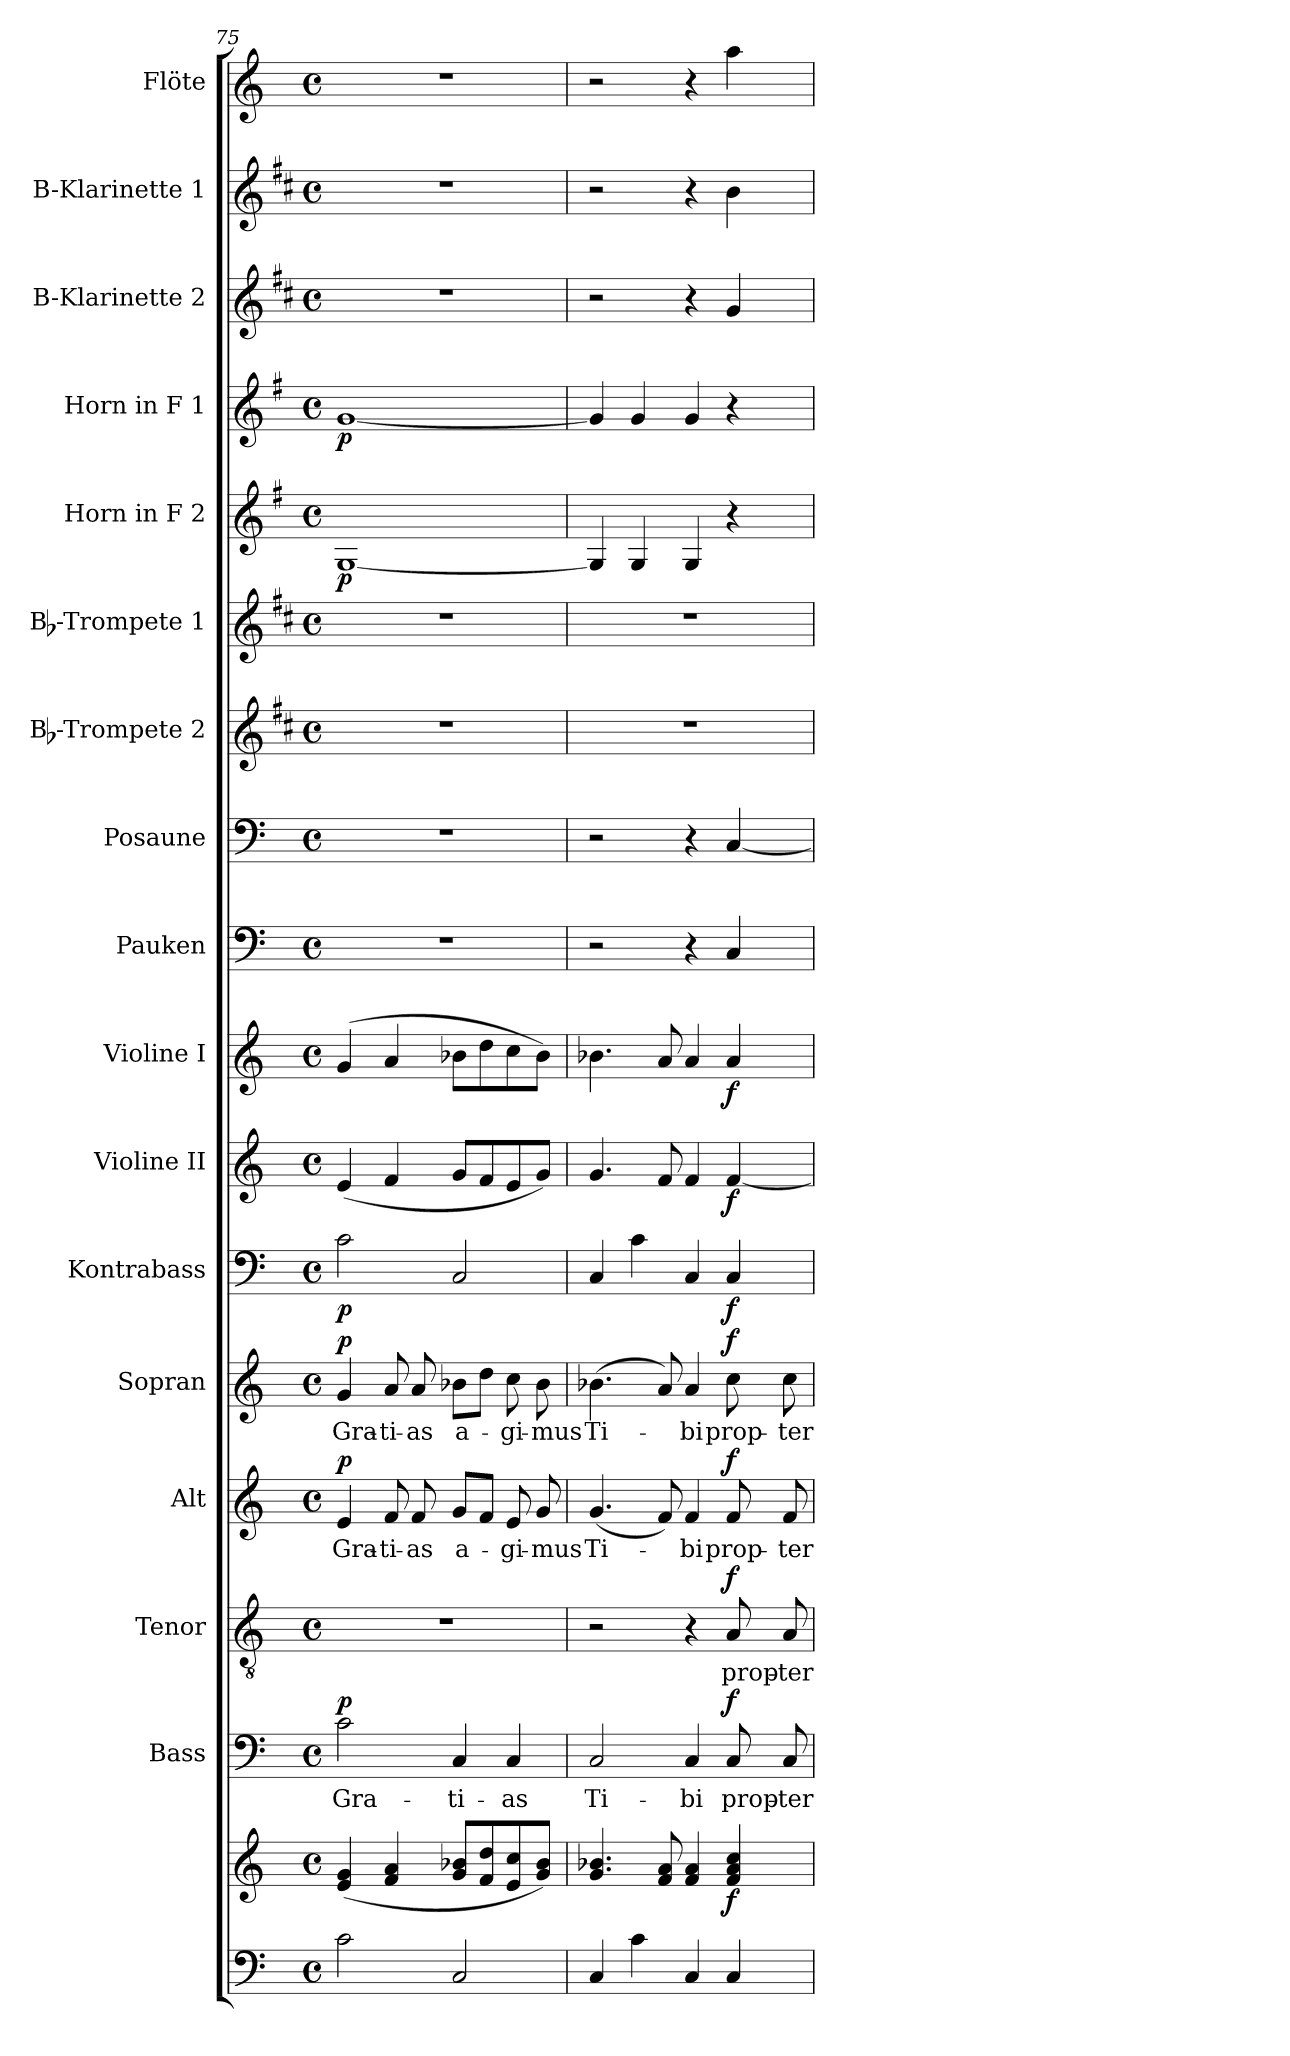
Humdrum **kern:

**kern	**kern	**dynam	**kern	**text	**dynam	**kern	**text	**dynam	**kern	**text	**dynam	**kern	**text	**dynam	**kern	**dynam	**kern	**dynam	**kern	**dynam	**kern	**kern	**kern	**kern	**kern	**dynam	**kern	**dynam	**kern	**kern	**kern
*part17	*part17	*part17	*part16	*part16	*part16	*part15	*part15	*part15	*part14	*part14	*part14	*part13	*part13	*part13	*part12	*part12	*part11	*part11	*part10	*part10	*part9	*part8	*part7	*part6	*part5	*part5	*part4	*part4	*part3	*part2	*part1
*staff18	*staff17	*staff17/18	*staff16	*staff16	*staff16	*staff15	*staff15	*staff15	*staff14	*staff14	*staff14	*staff13	*staff13	*staff13	*staff12	*staff12	*staff11	*staff11	*staff10	*staff10	*staff9	*staff8	*staff7	*staff6	*staff5	*staff5	*staff4	*staff4	*staff3	*staff2	*staff1
*	*	*	*I"Bass	*	*	*I"Tenor	*	*	*I"Alt	*	*	*I"Sopran	*	*	*I"Kontrabass	*	*I"Violine II	*	*I"Violine I	*	*I"Pauken	*I"Posaune	*I"Bb-Trompete 2	*I"Bb-Trompete 1	*I"Horn in F 2	*	*I"Horn in F 1	*	*I"B-Klarinette 2	*I"B-Klarinette 1	*I"Flöte
*	*	*	*I'B.	*	*	*I'T.	*	*	*I'A.	*	*	*I'S.	*	*	*I'Kb.	*	*I'Vl. II	*	*I'Vl. I	*	*I'Pk.	*I'Pos.	*I'Bb Trp. 2	*I'Bb Trp. 1	*I'Hrn. 2	*	*I'Hrn. 1	*	*I'B Kl. 2	*I'B Kl. 1	*I'Fl.
*clefF4	*clefG2	*	*clefF4	*	*	*clefGv2	*	*	*clefG2	*	*	*clefG2	*	*	*clefF4	*	*clefG2	*	*clefG2	*	*clefF4	*clefF4	*clefG2	*clefG2	*clefG2	*	*clefG2	*	*clefG2	*clefG2	*clefG2
*	*	*	*	*	*	*	*	*	*	*	*	*	*	*	*ITrd7c12	*	*	*	*	*	*	*	*ITrd1c2	*ITrd1c2	*ITrd4c7	*	*ITrd4c7	*	*ITrd1c2	*ITrd1c2	*
*k[]	*k[]	*	*k[]	*	*	*k[]	*	*	*k[]	*	*	*k[]	*	*	*k[]	*	*k[]	*	*k[]	*	*k[]	*k[]	*k[]	*k[]	*k[]	*	*k[]	*	*k[]	*k[]	*k[]
*C:	*C:	*	*C:	*	*	*C:	*	*	*C:	*	*	*C:	*	*	*C:	*	*C:	*	*C:	*	*C:	*C:	*C:	*C:	*C:	*	*C:	*	*C:	*C:	*C:
*M4/4	*M4/4	*	*M4/4	*	*	*M4/4	*	*	*M4/4	*	*	*M4/4	*	*	*M4/4	*	*M4/4	*	*M4/4	*	*M4/4	*M4/4	*M4/4	*M4/4	*M4/4	*	*M4/4	*	*M4/4	*M4/4	*M4/4
*met(c)	*met(c)	*	*met(c)	*	*	*met(c)	*	*	*met(c)	*	*	*met(c)	*	*	*met(c)	*	*met(c)	*	*met(c)	*	*met(c)	*met(c)	*met(c)	*met(c)	*met(c)	*	*met(c)	*	*met(c)	*met(c)	*met(c)
=75	=75	=75	=75	=75	=75	=75	=75	=75	=75	=75	=75	=75	=75	=75	=75	=75	=75	=75	=75	=75	=75	=75	=75	=75	=75	=75	=75	=75	=75	=75	=75
!	!	!	!	!LO:LY:b	!LO:DY:a	!	!	!	!	!LO:LY:b	!LO:DY:a	!	!LO:LY:b	!LO:DY:a	!	!LO:DY:b	!	!	!	!	!	!	!	!	!	!LO:DY:b	!	!LO:DY:b	!	!	!
2c\	(<4e/ 4g/	.	2c\	Gra-	p	1r	.	.	4e/	Gra-	p	4g/	Gra-	p	2C\	p	(<4e/	.	(4g/	.	1r	1r	1r	1r	[1C	p	[1c	p	1r	1r	1r
!	!	!	!	!	!	!	!	!	!	!LO:LY:b	!	!	!LO:LY:b	!	!	!	!	!	!	!	!	!	!	!	!	!	!	!	!	!	!
.	4f/ 4a/	.	.	.	.	.	.	.	8f/	-ti-	.	8a/	-ti-	.	.	.	4f/	.	4a/	.	.	.	.	.	.	.	.	.	.	.	.
!	!	!	!	!	!	!	!	!	!	!LO:LY:b	!	!	!LO:LY:b	!	!	!	!	!	!	!	!	!	!	!	!	!	!	!	!	!	!
.	.	.	.	.	.	.	.	.	8f/	-as	.	8a/	-as	.	.	.	.	.	.	.	.	.	.	.	.	.	.	.	.	.	.
!	!	!	!	!LO:LY:b	!	!	!	!	!	!LO:LY:b	!	!	!LO:LY:b	!	!	!	!	!	!	!	!	!	!	!	!	!	!	!	!	!	!
2C/	8g/ 8b-X/L	.	4C/	-ti-	.	.	.	.	8g/L	a-	.	8b-X\L	a-	.	2CC/	.	8g/L	.	8b-X\L	.	.	.	.	.	.	.	.	.	.	.	.
.	8f/ 8dd/	.	.	.	.	.	.	.	8f/J	.	.	8dd\J	.	.	.	.	8f/	.	8dd\	.	.	.	.	.	.	.	.	.	.	.	.
!	!	!	!	!LO:LY:b	!	!	!	!	!	!LO:LY:b	!	!	!LO:LY:b	!	!	!	!	!	!	!	!	!	!	!	!	!	!	!	!	!	!
.	8e/ 8cc/	.	4C/	-as	.	.	.	.	8e/	-gi-	.	8cc\	-gi-	.	.	.	8e/	.	8cc\	.	.	.	.	.	.	.	.	.	.	.	.
!	!	!	!	!	!	!	!	!	!	!LO:LY:b	!	!	!LO:LY:b	!	!	!	!	!	!	!	!	!	!	!	!	!	!	!	!	!	!
.	8g/ 8b-/J)	.	.	.	.	.	.	.	8g/	-mus	.	8b-\	-mus	.	.	.	8g/J)	.	8b-\J)	.	.	.	.	.	.	.	.	.	.	.	.
=76	=76	=76	=76	=76	=76	=76	=76	=76	=76	=76	=76	=76	=76	=76	=76	=76	=76	=76	=76	=76	=76	=76	=76	=76	=76	=76	=76	=76	=76	=76	=76
!	!	!	!	!LO:LY:b	!	!	!	!	!	!LO:LY:b	!	!	!LO:LY:b	!	!	!	!	!	!	!	!	!	!	!	!	!	!	!	!	!	!
4C/	4.g/ 4.b-X/	.	2C/	Ti-	.	2r	.	.	(<4.g/	Ti-	.	(>4.b-X\	Ti-	.	4CC/	.	4.g/	.	4.b-X\	.	2r	2r	1r	1r	4C/]	.	4c/]	.	2r	2r	2r
4c\	.	.	.	.	.	.	.	.	.	.	.	.	.	.	4C\	.	.	.	.	.	.	.	.	.	4C/	.	4c/	.	.	.	.
.	8f/ 8a/	.	.	.	.	.	.	.	8f/)	.	.	8a/)	.	.	.	.	8f/	.	8a/	.	.	.	.	.	.	.	.	.	.	.	.
!	!	!	!	!LO:LY:b	!	!	!	!	!	!LO:LY:b	!	!	!LO:LY:b	!	!	!	!	!	!	!	!	!	!	!	!	!	!	!	!	!	!
4C/	4f/ 4a/	.	4C/	-bi	.	4r	.	.	4f/	-bi	.	4a/	-bi	.	4CC/	.	4f/	.	4a/	.	4r	4r	.	.	4C/	.	4c/	.	4r	4r	4r
!	!	!LO:DY:b	!	!LO:LY:b	!LO:DY:a	!	!LO:LY:b	!LO:DY:a	!	!LO:LY:b	!LO:DY:a	!	!LO:LY:b	!LO:DY:a	!	!LO:DY:b	!	!LO:DY:b	!	!LO:DY:b	!	!	!	!	!	!	!	!	!	!	!
4C/	4f/ 4a/ 4cc/	f	8C/	prop-	f	8A/	prop-	f	8f/	prop-	f	8cc\	prop-	f	4CC/	f	[4f/	f	4a/	f	4C/	[4C/	.	.	4r	.	4r	.	4f/	4a\	4aa\
!	!	!	!	!LO:LY:b	!	!	!LO:LY:b	!	!	!LO:LY:b	!	!	!LO:LY:b	!	!	!	!	!	!	!	!	!	!	!	!	!	!	!	!	!	!
.	.	.	8C/	-ter	.	8A/	-ter	.	8f/	-ter	.	8cc\	-ter	.	.	.	.	.	.	.	.	.	.	.	.	.	.	.	.	.	.
=	=	=	=	=	=	=	=	=	=	=	=	=	=	=	=	=	=	=	=	=	=	=	=	=	=	=	=	=	=	=	=
*-	*-	*-	*-	*-	*-	*-	*-	*-	*-	*-	*-	*-	*-	*-	*-	*-	*-	*-	*-	*-	*-	*-	*-	*-	*-	*-	*-	*-	*-	*-	*-
